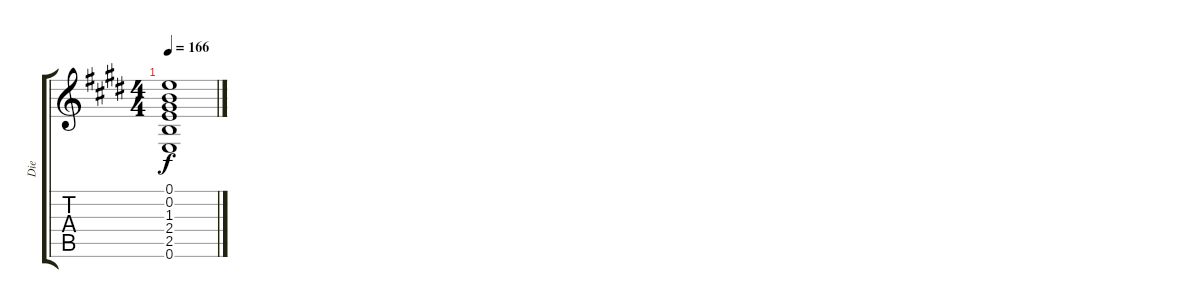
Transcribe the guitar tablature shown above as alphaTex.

\track ("Die" "Die") {instrument acousticguitarsteel}
\staff {score tabs}
\tuning (E4 B3 G3 D3 A2 E2) {hide}
\ts (4 4)
\tempo 166
\clef g2
\ks e
(0.1 0.2 1.3 2.4 2.5 0.6).1{dy f}
